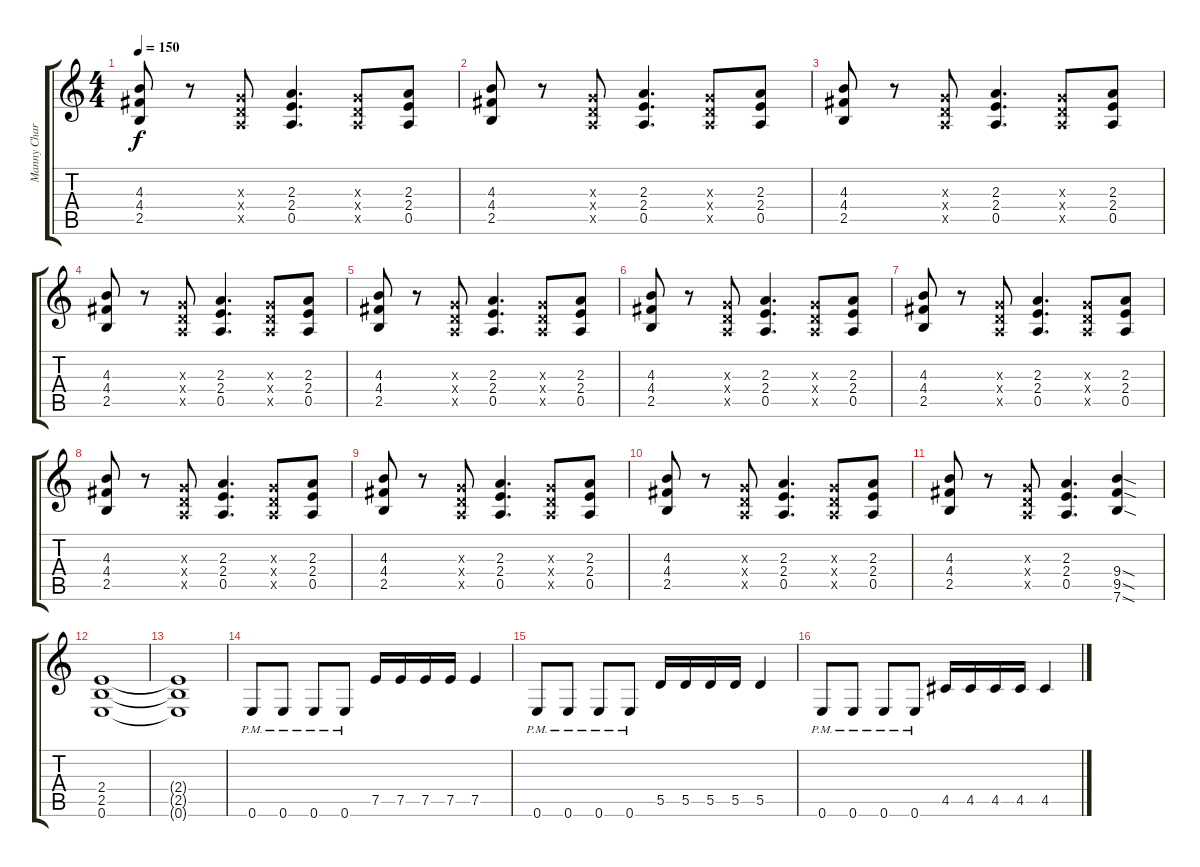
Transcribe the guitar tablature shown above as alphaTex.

\track ("Manny Charlton (rhythm guitar)" "Manny Char") {instrument overdrivenguitar}
\staff {score tabs}
\tuning (E4 B3 G3 D3 A2 E2) {hide}
\ts (4 4)
\tempo 150
\clef g2
\ks c
(4.3 4.4 2.5).8{dy f} r.8 (0.3{x} 0.4{x} 0.5{x}).8 (2.3 2.4 0.5).4{d} (0.3{x} 0.4{x} 0.5{x}).8 (2.3 2.4 0.5).8 |
(4.3 4.4 2.5).8 r.8 (0.3{x} 0.4{x} 0.5{x}).8 (2.3 2.4 0.5).4{d} (0.3{x} 0.4{x} 0.5{x}).8 (2.3 2.4 0.5).8 |
(4.3 4.4 2.5).8 r.8 (0.3{x} 0.4{x} 0.5{x}).8 (2.3 2.4 0.5).4{d} (0.3{x} 0.4{x} 0.5{x}).8 (2.3 2.4 0.5).8 |
(4.3 4.4 2.5).8 r.8 (0.3{x} 0.4{x} 0.5{x}).8 (2.3 2.4 0.5).4{d} (0.3{x} 0.4{x} 0.5{x}).8 (2.3 2.4 0.5).8 |
(4.3 4.4 2.5).8 r.8 (0.3{x} 0.4{x} 0.5{x}).8 (2.3 2.4 0.5).4{d} (0.3{x} 0.4{x} 0.5{x}).8 (2.3 2.4 0.5).8 |
(4.3 4.4 2.5).8 r.8 (0.3{x} 0.4{x} 0.5{x}).8 (2.3 2.4 0.5).4{d} (0.3{x} 0.4{x} 0.5{x}).8 (2.3 2.4 0.5).8 |
(4.3 4.4 2.5).8 r.8 (0.3{x} 0.4{x} 0.5{x}).8 (2.3 2.4 0.5).4{d} (0.3{x} 0.4{x} 0.5{x}).8 (2.3 2.4 0.5).8 |
(4.3 4.4 2.5).8 r.8 (0.3{x} 0.4{x} 0.5{x}).8 (2.3 2.4 0.5).4{d} (0.3{x} 0.4{x} 0.5{x}).8 (2.3 2.4 0.5).8 |
(4.3 4.4 2.5).8 r.8 (0.3{x} 0.4{x} 0.5{x}).8 (2.3 2.4 0.5).4{d} (0.3{x} 0.4{x} 0.5{x}).8 (2.3 2.4 0.5).8 |
(4.3 4.4 2.5).8 r.8 (0.3{x} 0.4{x} 0.5{x}).8 (2.3 2.4 0.5).4{d} (0.3{x} 0.4{x} 0.5{x}).8 (2.3 2.4 0.5).8 |
(4.3 4.4 2.5).8 r.8 (0.3{x} 0.4{x} 0.5{x}).8 (2.3 2.4 0.5).4{d} (9.4{sod} 9.5{sod} 7.6{sod}).4{volume 13} |
(2.4 2.5 0.6).1 |
(2.4{t} 2.5{t} 0.6{t}).1 |
0.6{pm}.8 0.6{pm}.8 0.6{pm}.8 0.6{pm}.8 7.5.16 7.5.16 7.5.16 7.5.16 7.5.4 |
0.6{pm}.8 0.6{pm}.8 0.6{pm}.8 0.6{pm}.8 5.5.16 5.5.16 5.5.16 5.5.16 5.5.4 |
0.6{pm}.8 0.6{pm}.8 0.6{pm}.8 0.6{pm}.8 4.5.16 4.5.16 4.5.16 4.5.16 4.5.4
